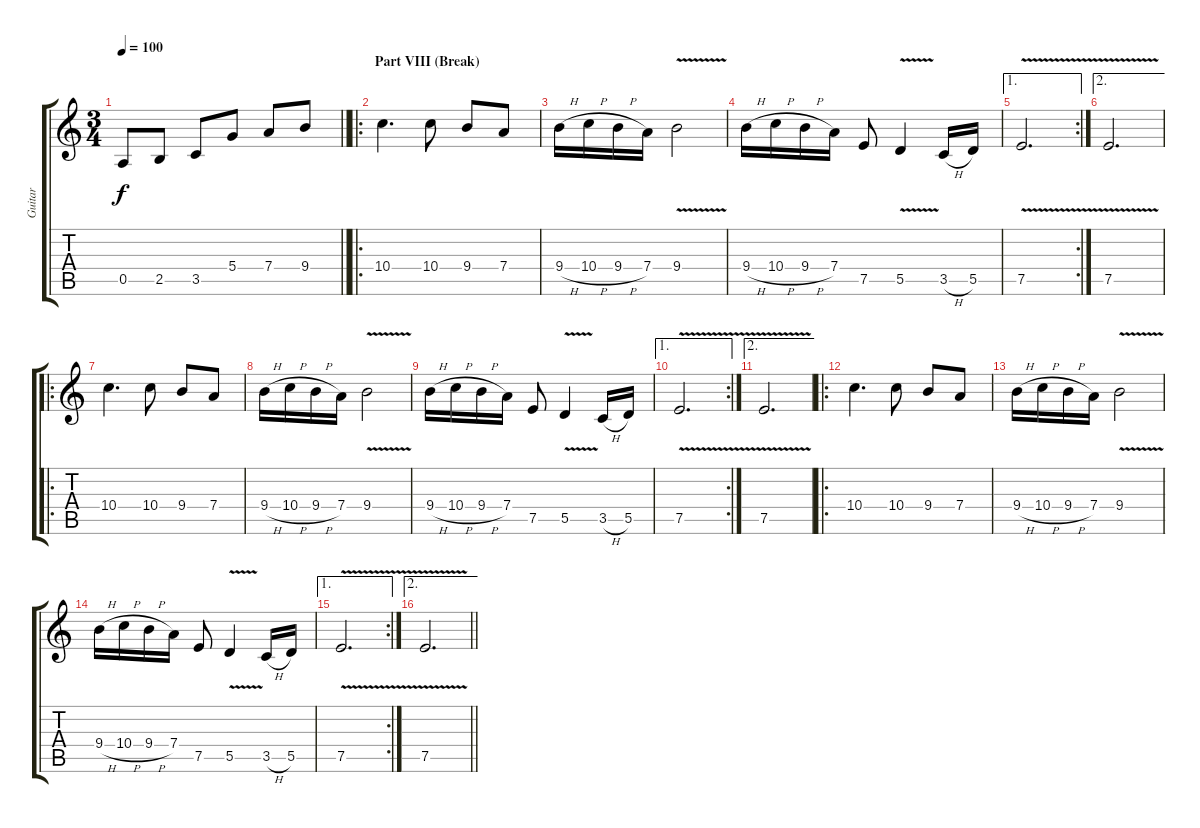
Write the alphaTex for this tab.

\track ("Guitar" "Guitar") {instrument distortionguitar}
\staff {score tabs}
\tuning (E4 B3 G3 D3 A2 E2) {hide}
\ts (3 4)
\tempo 100
\clef g2
\barLineRight lightlight
\ks c
0.5.8{dy f} 2.5.8 3.5.8 5.4.8 7.4.8 9.4.8 |
\ro
\section ("" "Part VIII (Break)")
10.4.4{d} 10.4.8 9.4.8 7.4.8 |
9.4{h}.16 10.4{h}.16 9.4{h}.16 7.4.16 9.4{v}.2 |
9.4{h}.16 10.4{h}.16 9.4{h}.16 7.4.16 7.5.8 5.5{v}.4 3.5{h}.16 5.5.16 |
\ae 1
\rc 2
7.5{v}.2{d} |
\ae 2
7.5{v}.2{d} |
\ro
10.4.4{d} 10.4.8 9.4.8 7.4.8 |
9.4{h}.16 10.4{h}.16 9.4{h}.16 7.4.16 9.4{v}.2 |
9.4{h}.16 10.4{h}.16 9.4{h}.16 7.4.16 7.5.8 5.5{v}.4 3.5{h}.16 5.5.16 |
\ae 1
\rc 2
7.5{v}.2{d} |
\ae 2
7.5{v}.2{d} |
\ro
10.4.4{d} 10.4.8 9.4.8 7.4.8 |
9.4{h}.16 10.4{h}.16 9.4{h}.16 7.4.16 9.4{v}.2 |
9.4{h}.16 10.4{h}.16 9.4{h}.16 7.4.16 7.5.8 5.5{v}.4 3.5{h}.16 5.5.16 |
\ae 1
\rc 2
7.5{v}.2{d} |
\ae 2
\barLineRight lightlight
7.5{v}.2{d}
